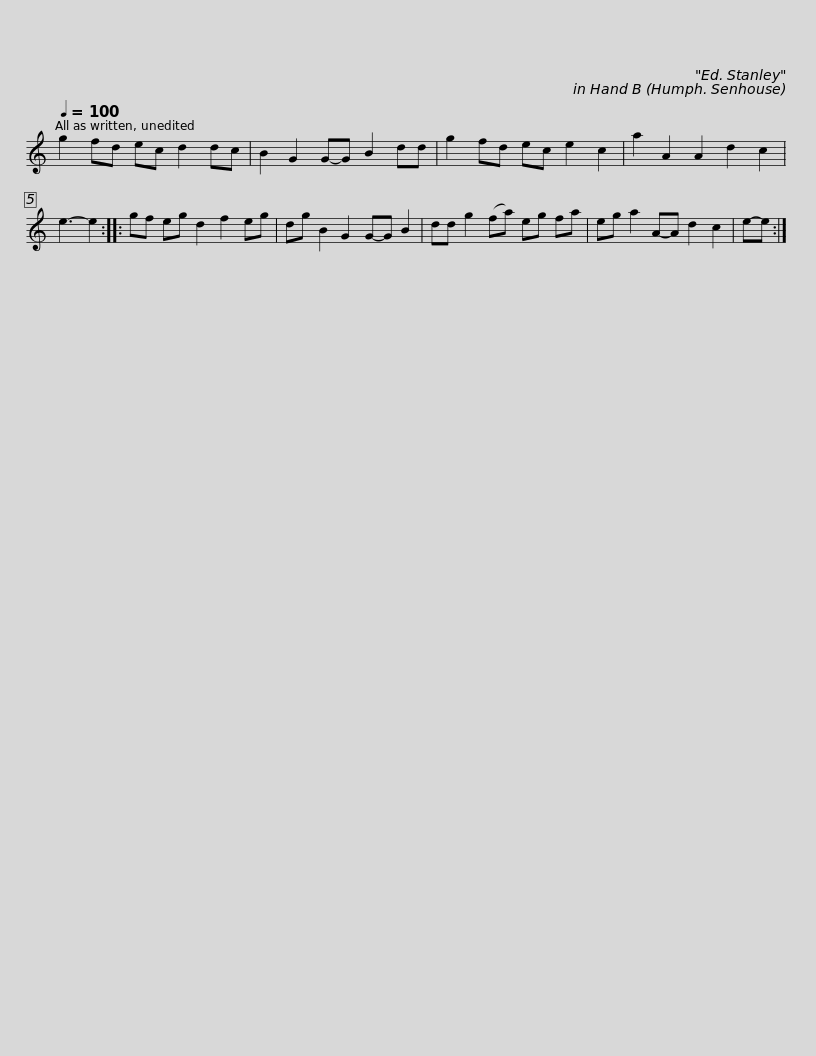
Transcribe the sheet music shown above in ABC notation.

X:1
L:1/8
Q:1/4=100
M:none
I:linebreak $
K:C
V:1 treble
V:1
 g2 fd ec d2 dc | B2 G2 G-G B2 dd | g2 fd ec e2 c2 | a2 A2 A2 d2 c2 | e3- e2 :: %5
 gf eg d2 f2 eg |$ dg B2 G2 G-G B2 | dd g2 (fa) eg fa | eg a2 A-A d2 c2 | e-e :| %10
